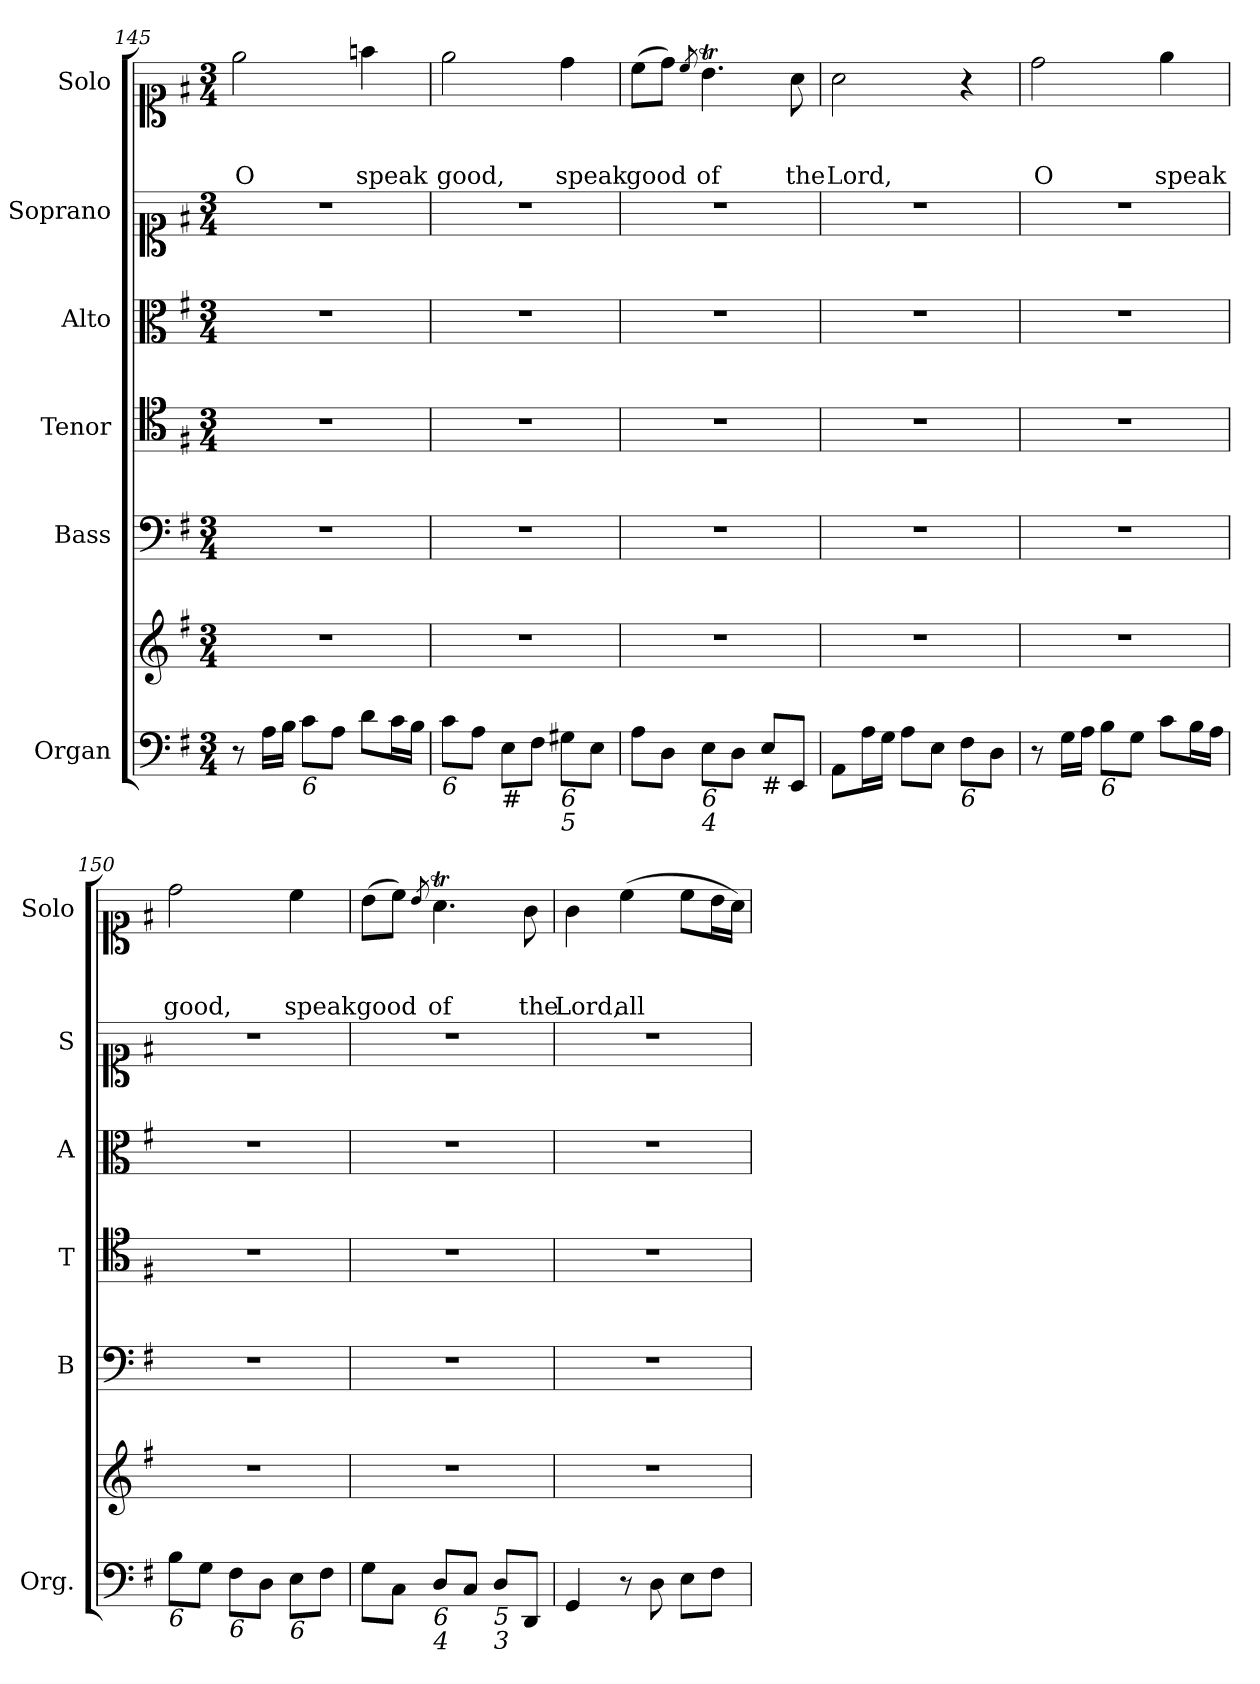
**kern	**kern	**kern	**kern	**kern	**kern	**kern	**text	**text	**text
*part6	*part6	*part5	*part4	*part3	*part2	*part1	*part1	*part1	*part1
*staff7	*staff6	*staff5	*staff4	*staff3	*staff2	*staff1	*staff1	*staff1	*staff1
*I"Organ	*	*I"Bass	*I"Tenor	*I"Alto	*I"Soprano	*I"Solo	*	*	*
*I'Org.	*	*I'B	*I'T	*I'A	*I'S	*I'Solo	*	*	*
*clefF4	*clefG2	*clefF4	*clefC4	*clefC3	*clefC1	*clefC1	*	*	*
*k[f#]	*k[f#]	*k[f#]	*k[f#]	*k[f#]	*k[f#]	*k[f#]	*	*	*
*G:	*G:	*G:	*G:	*G:	*G:	*G:	*	*	*
*M3/4	*M3/4	*M3/4	*M3/4	*M3/4	*M3/4	*M3/4	*	*	*
=145	=145	=145	=145	=145	=145	=145	=145	=145	=145
!	!	!	!	!	!	!	!	!	!LO:LY:b
8r	2.r	2.r	2.r	2.r	2.r	2ee\	.	.	O
16A\LL	.	.	.	.	.	.	.	.	.
16B\JJ	.	.	.	.	.	.	.	.	.
!LO:TX:b:i:t=6	!	!	!	!	!	!	!	!	!
8c\L	.	.	.	.	.	.	.	.	.
8A\J	.	.	.	.	.	.	.	.	.
!	!	!	!	!	!	!	!	!	!LO:LY:b
8d\L	.	.	.	.	.	4ffn\	.	.	speak
16c\L	.	.	.	.	.	.	.	.	.
16B\JJ	.	.	.	.	.	.	.	.	.
=146	=146	=146	=146	=146	=146	=146	=146	=146	=146
!LO:TX:b:i:t=6	!	!	!	!	!	!	!	!	!
!	!	!	!	!	!	!	!	!	!LO:LY:b
8c\L	2.r	2.r	2.r	2.r	2.r	2ee\	.	.	good,
8A\J	.	.	.	.	.	.	.	.	.
!LO:TX:b:t=#	!	!	!	!	!	!	!	!	!
8E\L	.	.	.	.	.	.	.	.	.
8F#\J	.	.	.	.	.	.	.	.	.
!LO:TX:b:i:t=6	!	!	!	!	!	!	!	!	!
!LO:TX:b:i:t=5	!	!	!	!	!	!	!	!	!
!	!	!	!	!	!	!	!	!	!LO:LY:b
8G#X\L	.	.	.	.	.	4dd\	.	.	speak
8E\J	.	.	.	.	.	.	.	.	.
=147	=147	=147	=147	=147	=147	=147	=147	=147	=147
!	!	!	!	!	!	!	!	!	!LO:LY:b
8A\L	2.r	2.r	2.r	2.r	2.r	(>8cc\L	.	.	good
8D\J	.	.	.	.	.	8dd\J)	.	.	.
.	.	.	.	.	.	8qcc/	.	.	.
!LO:TX:b:i:t=6	!	!	!	!	!	!	!	!	!
!LO:TX:b:i:t=4	!	!	!	!	!	!	!	!	!
!	!	!	!	!	!	!	!	!	!LO:LY:b
8E\L	.	.	.	.	.	4.bt\	.	.	of
8D\J	.	.	.	.	.	.	.	.	.
!LO:TX:b:t=#	!	!	!	!	!	!	!	!	!
8E/L	.	.	.	.	.	.	.	.	.
!	!	!	!	!	!	!	!	!	!LO:LY:b
8EE/J	.	.	.	.	.	8a\	.	.	the
=148	=148	=148	=148	=148	=148	=148	=148	=148	=148
!	!	!	!	!	!	!	!	!	!LO:LY:b
8AA\L	2.r	2.r	2.r	2.r	2.r	2a\	.	.	Lord,
16A\L	.	.	.	.	.	.	.	.	.
16G\JJ	.	.	.	.	.	.	.	.	.
8A\L	.	.	.	.	.	.	.	.	.
8E\J	.	.	.	.	.	.	.	.	.
!LO:TX:b:i:t=6	!	!	!	!	!	!	!	!	!
8F#\L	.	.	.	.	.	4r	.	.	.
8D\J	.	.	.	.	.	.	.	.	.
=149	=149	=149	=149	=149	=149	=149	=149	=149	=149
!	!	!	!	!	!	!	!	!	!LO:LY:b
8r	2.r	2.r	2.r	2.r	2.r	2dd\	.	.	O
16G\LL	.	.	.	.	.	.	.	.	.
16A\JJ	.	.	.	.	.	.	.	.	.
!LO:TX:b:i:t=6	!	!	!	!	!	!	!	!	!
8B\L	.	.	.	.	.	.	.	.	.
8G\J	.	.	.	.	.	.	.	.	.
!	!	!	!	!	!	!	!	!	!LO:LY:b
8c\L	.	.	.	.	.	4ee\	.	.	speak
16B\L	.	.	.	.	.	.	.	.	.
16A\JJ	.	.	.	.	.	.	.	.	.
!!LO:PB:g=z
=150	=150	=150	=150	=150	=150	=150	=150	=150	=150
!LO:TX:b:i:t=6	!	!	!	!	!	!	!	!	!
!	!	!	!	!	!	!	!	!	!LO:LY:b
8B\L	2.r	2.r	2.r	2.r	2.r	2dd\	.	.	good,
8G\J	.	.	.	.	.	.	.	.	.
!LO:TX:b:i:t=6	!	!	!	!	!	!	!	!	!
8F#\L	.	.	.	.	.	.	.	.	.
8D\J	.	.	.	.	.	.	.	.	.
!LO:TX:b:i:t=6	!	!	!	!	!	!	!	!	!
!	!	!	!	!	!	!	!	!	!LO:LY:b
8E\L	.	.	.	.	.	4cc\	.	.	speak
8F#\J	.	.	.	.	.	.	.	.	.
=151	=151	=151	=151	=151	=151	=151	=151	=151	=151
!	!	!	!	!	!	!	!	!	!LO:LY:b
8G\L	2.r	2.r	2.r	2.r	2.r	(>8b\L	.	.	good
8C\J	.	.	.	.	.	8cc\J)	.	.	.
.	.	.	.	.	.	8qb/	.	.	.
!LO:TX:b:i:t=6	!	!	!	!	!	!	!	!	!
!LO:TX:b:i:t=4	!	!	!	!	!	!	!	!	!
!	!	!	!	!	!	!	!	!	!LO:LY:b
8D/L	.	.	.	.	.	4.aT\	.	.	of
8C/J	.	.	.	.	.	.	.	.	.
!LO:TX:b:i:t=5	!	!	!	!	!	!	!	!	!
!LO:TX:b:i:t=3	!	!	!	!	!	!	!	!	!
8D/L	.	.	.	.	.	.	.	.	.
!	!	!	!	!	!	!	!	!	!LO:LY:b
8DD/J	.	.	.	.	.	8g\	.	.	the
=152	=152	=152	=152	=152	=152	=152	=152	=152	=152
!	!	!	!	!	!	!	!	!	!LO:LY:b
4GG/	2.r	2.r	2.r	2.r	2.r	4g\	.	.	Lord,
!	!	!	!	!	!	!	!	!	!LO:LY:b
8r	.	.	.	.	.	(>4cc\	.	.	all
8D\	.	.	.	.	.	.	.	.	.
8E\L	.	.	.	.	.	8cc\L	.	.	.
8F#\J	.	.	.	.	.	16b\L	.	.	.
.	.	.	.	.	.	16a\JJ)	.	.	.
=	=	=	=	=	=	=	=	=	=
*-	*-	*-	*-	*-	*-	*-	*-	*-	*-
